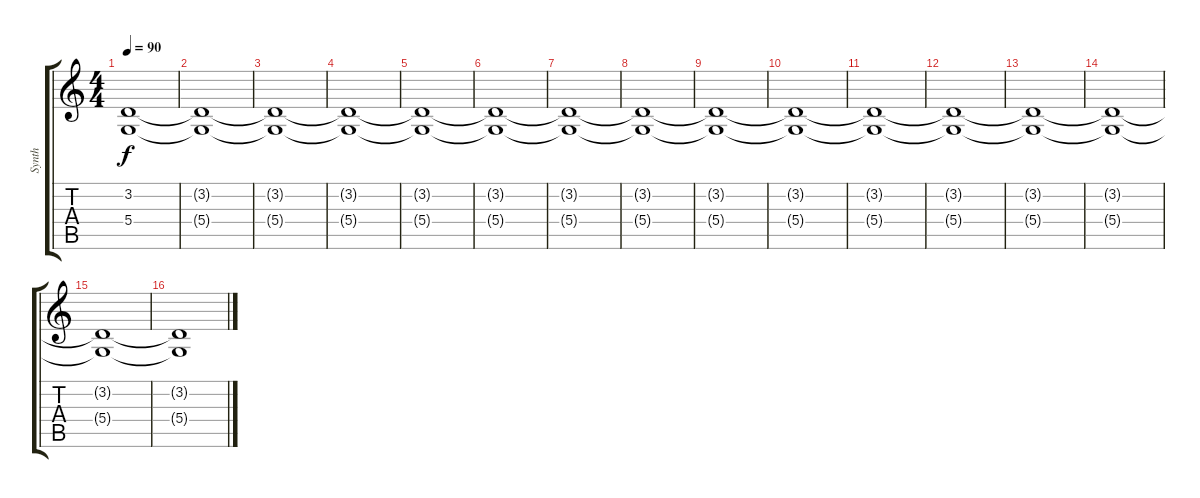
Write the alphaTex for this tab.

\track ("Synth" "Synth") {instrument celesta}
\staff {score tabs}
\tuning (E4 B3 G3 D3 A2 E2) {hide}
\ts (4 4)
\tempo 90
\clef g2
\ks c
(3.2{t} 5.4{t}).1{dy f} |
(3.2{t} 5.4{t}).1 |
(3.2{t} 5.4{t}).1 |
(3.2{t} 5.4{t}).1 |
(3.2{t} 5.4{t}).1 |
(3.2{t} 5.4{t}).1 |
(3.2{t} 5.4{t}).1 |
(3.2{t} 5.4{t}).1 |
(3.2{t} 5.4{t}).1 |
(3.2{t} 5.4{t}).1 |
(3.2{t} 5.4{t}).1 |
(3.2{t} 5.4{t}).1 |
(3.2{t} 5.4{t}).1 |
(3.2{t} 5.4{t}).1 |
(3.2{t} 5.4{t}).1 |
(3.2{t} 5.4{t}).1
